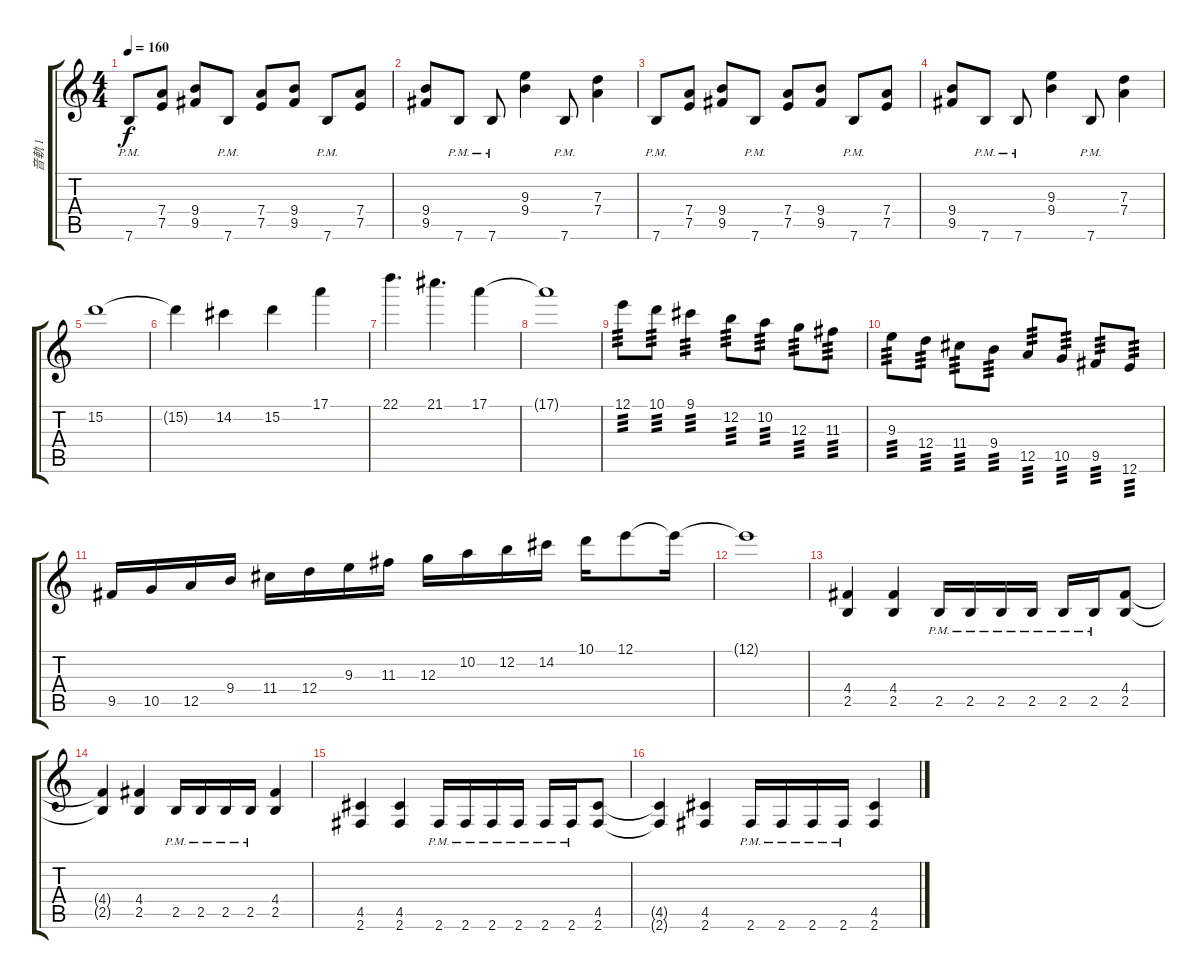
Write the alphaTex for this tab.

\track ("音軌 1" "音軌 1") {instrument overdrivenguitar}
\staff {score tabs}
\tuning (E4 B3 G3 D3 A2 E2) {hide}
\ts (4 4)
\tempo 160
\clef g2
\ks c
7.6{pm}.8{dy f instrument overdrivenguitar} (7.4 7.5).8 (9.4 9.5).8 7.6{pm}.8 (7.4 7.5).8 (9.4 9.5).8 7.6{pm}.8 (7.4 7.5).8 |
(9.4 9.5).8 7.6{pm}.8 7.6{pm}.8 (9.3 9.4).4 7.6{pm}.8 (7.3 7.4).4 |
7.6{pm}.8 (7.4 7.5).8 (9.4 9.5).8 7.6{pm}.8 (7.4 7.5).8 (9.4 9.5).8 7.6{pm}.8 (7.4 7.5).8 |
(9.4 9.5).8 7.6{pm}.8 7.6{pm}.8 (9.3 9.4).4 7.6{pm}.8 (7.3 7.4).4 |
15.2.1 |
15.2{t}.4 14.2.4 15.2.4 17.1.4 |
22.1.4{d} 21.1.4{d} 17.1.4 |
17.1{t}.1 |
12.1.8{tp 3} 10.1.8{tp 3} 9.1.4{tp 3} 12.2.8{tp 3} 10.2.8{tp 3} 12.3.8{tp 3} 11.3.8{tp 3} |
9.3.8{tp 3} 12.4.8{tp 3} 11.4.8{tp 3} 9.4.8{tp 3} 12.5.8{tp 3} 10.5.8{tp 3} 9.5.8{tp 3} 12.6.8{tp 3} |
9.5.16 10.5.16 12.5.16 9.4.16 11.4.16 12.4.16 9.3.16 11.3.16 12.3.16 10.2.16 12.2.16 14.2.16 10.1.16 12.1.8 12.1{t}.16 |
12.1{t}.1 |
(4.4 2.5).4 (4.4 2.5).4 2.5{pm}.16 2.5{pm}.16 2.5{pm}.16 2.5{pm}.16 2.5{pm}.16 2.5{pm}.16 (4.4 2.5).8 |
(4.4{t} 2.5{t}).4 (4.4 2.5).4 2.5{pm}.16 2.5{pm}.16 2.5{pm}.16 2.5{pm}.16 (4.4 2.5).4 |
(4.5 2.6).4 (4.5 2.6).4 2.6{pm}.16 2.6{pm}.16 2.6{pm}.16 2.6{pm}.16 2.6{pm}.16 2.6{pm}.16 (4.5 2.6).8 |
(4.5{t} 2.6{t}).4 (4.5 2.6).4 2.6{pm}.16 2.6{pm}.16 2.6{pm}.16 2.6{pm}.16 (4.5 2.6).4
